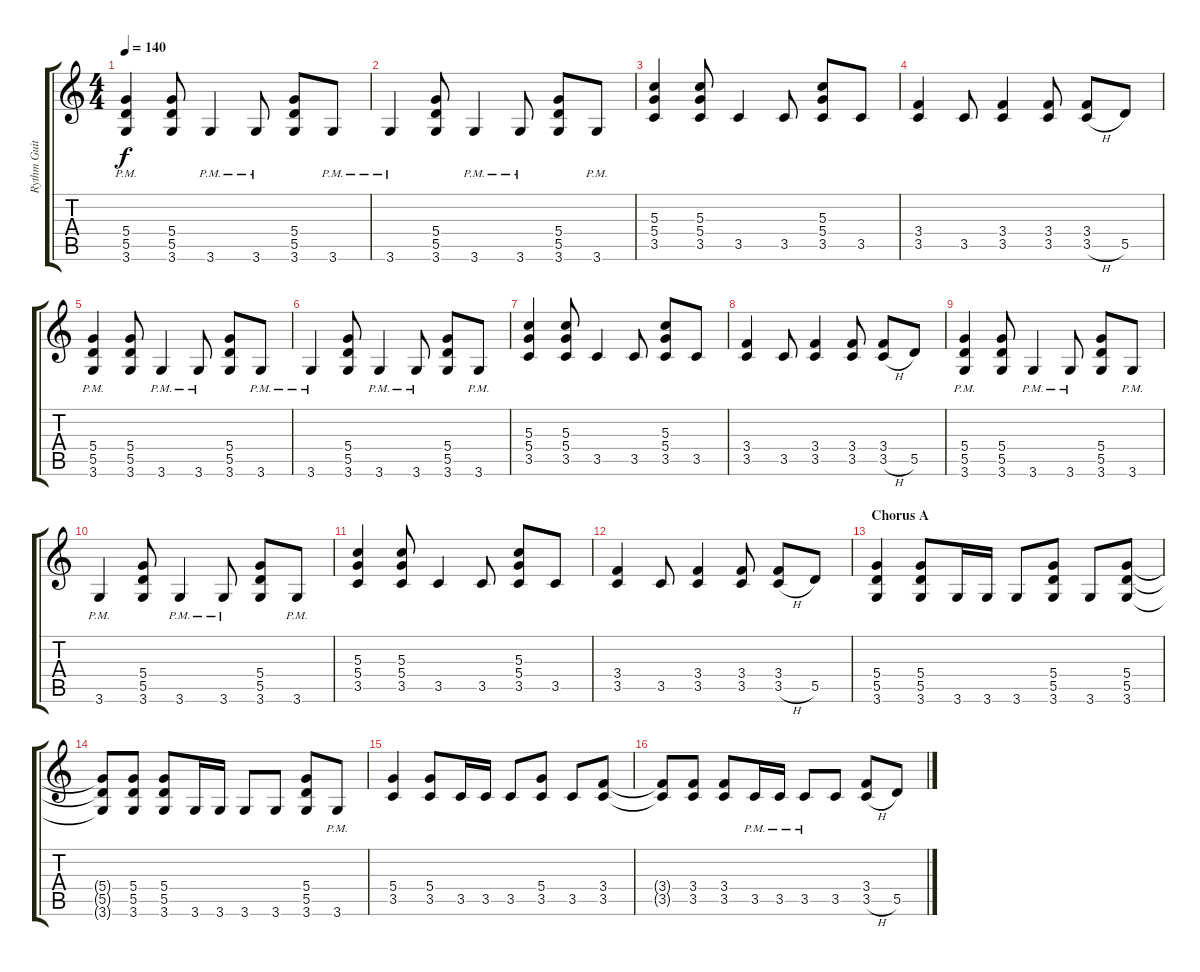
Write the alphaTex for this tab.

\track ("Rythm Guitar" "Rythm Guit") {instrument distortionguitar}
\staff {score tabs}
\tuning (E4 B3 G3 D3 A2 E2) {hide}
\ts (4 4)
\tempo 140
\clef g2
\ks c
(5.4{pm} 5.5{pm} 3.6{pm}).4{dy f} (5.4 5.5 3.6).8 3.6{pm}.4 3.6{pm}.8 (5.4 5.5 3.6).8 3.6{pm}.8 |
3.6{pm}.4 (5.4 5.5 3.6).8 3.6{pm}.4 3.6{pm}.8 (5.4 5.5 3.6).8 3.6{pm}.8 |
(5.3 5.4 3.5).4 (5.3 5.4 3.5).8 3.5.4 3.5.8 (5.3 5.4 3.5).8 3.5.8 |
(3.4 3.5).4 3.5.8 (3.4 3.5).4 (3.4 3.5).8 (3.4 3.5{h}).8 5.5.8 |
(5.4{pm} 5.5{pm} 3.6{pm}).4 (5.4 5.5 3.6).8 3.6{pm}.4 3.6{pm}.8 (5.4 5.5 3.6).8 3.6{pm}.8 |
3.6{pm}.4 (5.4 5.5 3.6).8 3.6{pm}.4 3.6{pm}.8 (5.4 5.5 3.6).8 3.6{pm}.8 |
(5.3 5.4 3.5).4 (5.3 5.4 3.5).8 3.5.4 3.5.8 (5.3 5.4 3.5).8 3.5.8 |
(3.4 3.5).4 3.5.8 (3.4 3.5).4 (3.4 3.5).8 (3.4 3.5{h}).8 5.5.8 |
(5.4{pm} 5.5{pm} 3.6{pm}).4 (5.4 5.5 3.6).8 3.6{pm}.4 3.6{pm}.8 (5.4 5.5 3.6).8 3.6{pm}.8 |
3.6{pm}.4 (5.4 5.5 3.6).8 3.6{pm}.4 3.6{pm}.8 (5.4 5.5 3.6).8 3.6{pm}.8 |
(5.3 5.4 3.5).4 (5.3 5.4 3.5).8 3.5.4 3.5.8 (5.3 5.4 3.5).8 3.5.8 |
(3.4 3.5).4 3.5.8 (3.4 3.5).4 (3.4 3.5).8 (3.4 3.5{h}).8 5.5.8 |
\section ("" "Chorus A")
(5.4 5.5 3.6).4 (5.4 5.5 3.6).8 3.6.16 3.6.16 3.6.8 (5.4 5.5 3.6).8 3.6.8 (5.4 5.5 3.6).8 |
(5.4{t} 5.5{t} 3.6{t}).8 (5.4 5.5 3.6).8 (5.4 5.5 3.6).8 3.6.16 3.6.16 3.6.8 3.6.8 (5.4 5.5 3.6).8 3.6{pm}.8 |
(5.4 3.5).4 (5.4 3.5).8 3.5.16 3.5.16 3.5.8 (5.4 3.5).8 3.5.8 (3.4 3.5).8 |
(3.4{t} 3.5{t}).8 (3.4 3.5).8 (3.4 3.5).8 3.5{pm}.16 3.5{pm}.16 3.5{pm}.8 3.5.8 (3.4 3.5{h}).8 5.5.8
